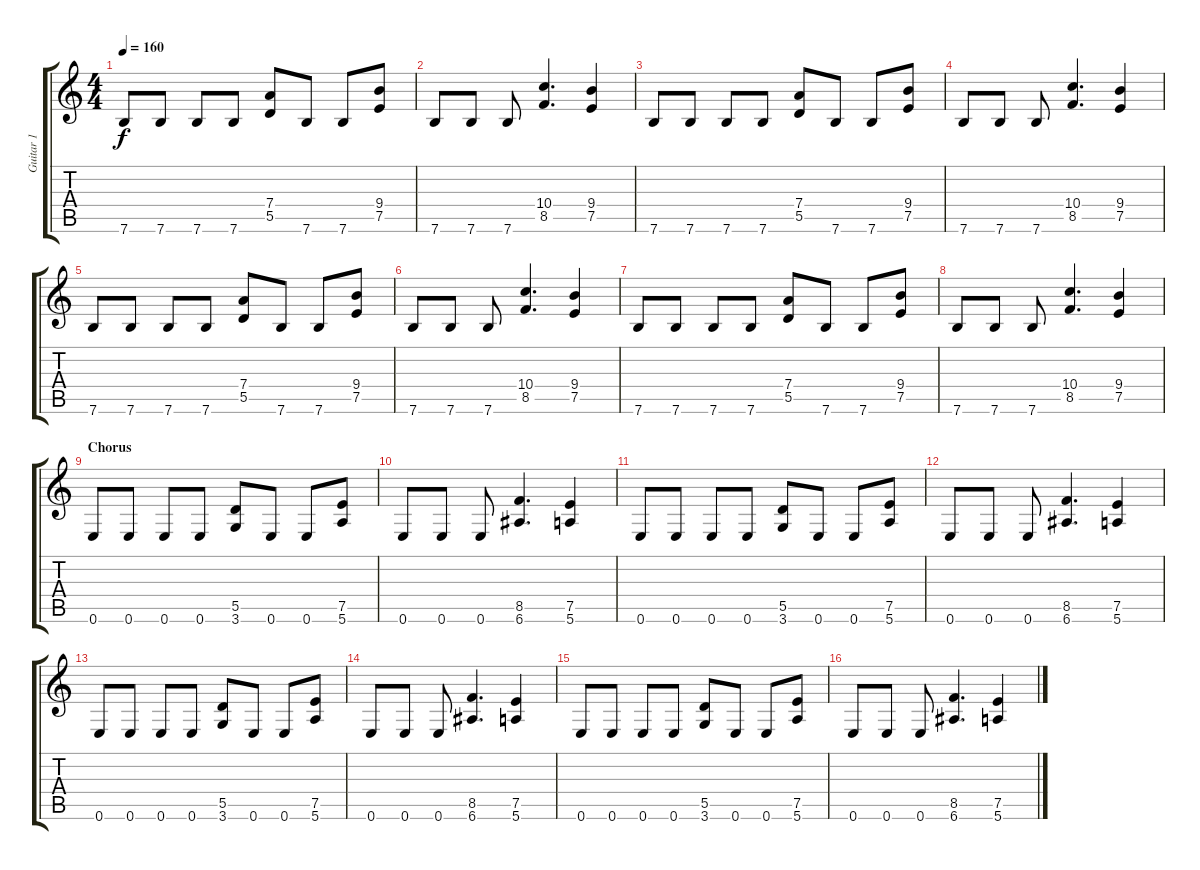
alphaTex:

\track ("Guitar 1" "Guitar 1") {instrument distortionguitar}
\staff {score tabs}
\tuning (E4 B3 G3 D3 A2 E2) {hide}
\ts (4 4)
\tempo 160
\clef g2
\ks c
7.6.8{dy f} 7.6.8 7.6.8 7.6.8 (7.4 5.5).8 7.6.8 7.6.8 (9.4 7.5).8 |
7.6.8 7.6.8 7.6.8 (10.4 8.5).4{d} (9.4 7.5).4 |
7.6.8 7.6.8 7.6.8 7.6.8 (7.4 5.5).8 7.6.8 7.6.8 (9.4 7.5).8 |
7.6.8 7.6.8 7.6.8 (10.4 8.5).4{d} (9.4 7.5).4 |
7.6.8 7.6.8 7.6.8 7.6.8 (7.4 5.5).8 7.6.8 7.6.8 (9.4 7.5).8 |
7.6.8 7.6.8 7.6.8 (10.4 8.5).4{d} (9.4 7.5).4 |
7.6.8 7.6.8 7.6.8 7.6.8 (7.4 5.5).8 7.6.8 7.6.8 (9.4 7.5).8 |
7.6.8 7.6.8 7.6.8 (10.4 8.5).4{d} (9.4 7.5).4 |
\section ("" "Chorus")
0.6.8 0.6.8 0.6.8 0.6.8 (5.5 3.6).8 0.6.8 0.6.8 (7.5 5.6).8 |
0.6.8 0.6.8 0.6.8 (8.5 6.6).4{d} (7.5 5.6).4 |
0.6.8 0.6.8 0.6.8 0.6.8 (5.5 3.6).8 0.6.8 0.6.8 (7.5 5.6).8 |
0.6.8 0.6.8 0.6.8 (8.5 6.6).4{d} (7.5 5.6).4 |
0.6.8 0.6.8 0.6.8 0.6.8 (5.5 3.6).8 0.6.8 0.6.8 (7.5 5.6).8 |
0.6.8 0.6.8 0.6.8 (8.5 6.6).4{d} (7.5 5.6).4 |
0.6.8 0.6.8 0.6.8 0.6.8 (5.5 3.6).8 0.6.8 0.6.8 (7.5 5.6).8 |
0.6.8 0.6.8 0.6.8 (8.5 6.6).4{d} (7.5 5.6).4
